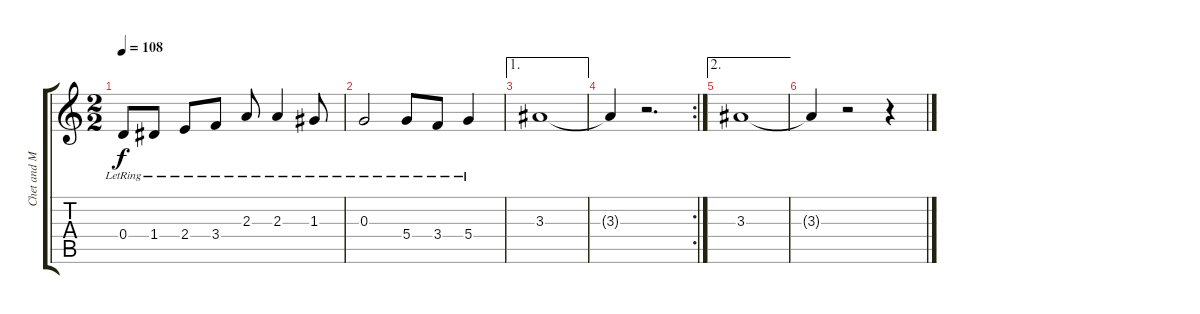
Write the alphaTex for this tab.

\track ("Chet and Merle" "Chet and M") {instrument acousticguitarnylon}
\staff {score tabs}
\tuning (E4 B3 G3 D3 A2 E2) {hide}
\ts (2 2)
\tempo 108
\clef g2
\ks c
0.4{lr}.8{dy f} 1.4{lr}.8 2.4{lr}.8 3.4{lr}.8 2.3{lr}.8 2.3{lr}.4 1.3{lr}.8 |
0.3{lr}.2 5.4{lr}.8 3.4{lr}.8 5.4{lr}.4 |
\ae 1
3.3.1 |
\rc 2
3.3{t}.4 r.2{d} |
\ae 2
3.3.1 |
3.3{t}.4 r.2 r.4
